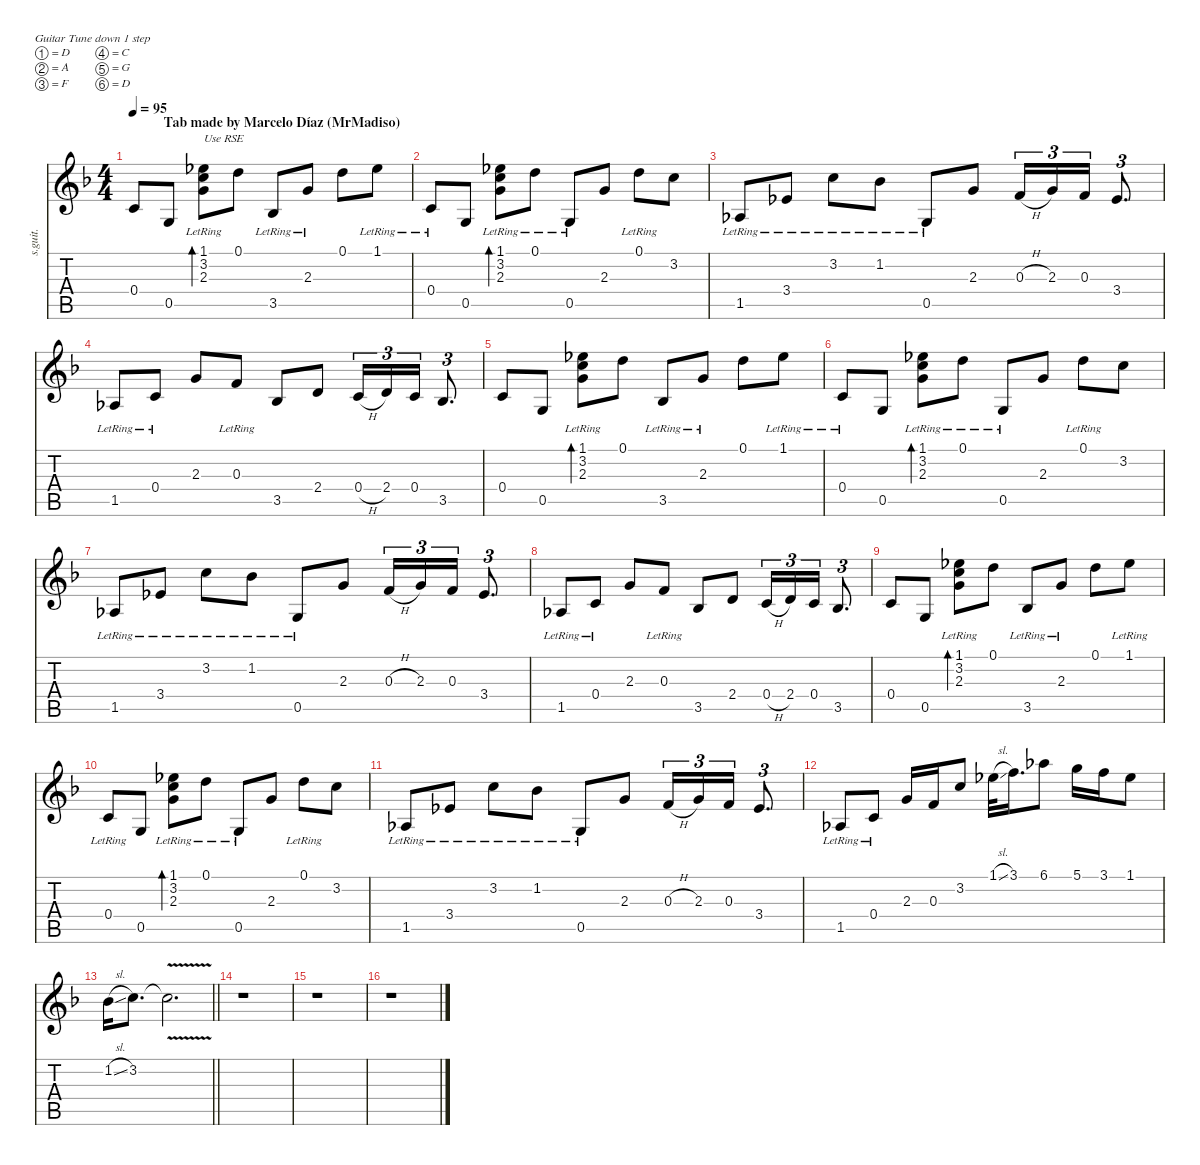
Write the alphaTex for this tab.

\defaultSystemsLayout 4
\hideDynamics
\bracketExtendMode nobrackets
\otherSystemsTrackNameOrientation horizontal
\track ("Emmpu(Acoustic)" "s.guit.") {instrument acousticguitarsteel}
\staff {score tabs}
\tuning (D4 A3 F3 C3 G2 D2)
\ts (4 4)
\beaming (8 2 2 2 2)
\section ("" "          Tab made by Marcelo Díaz (MrMadiso)")
\tempo 95
\clef g2
\ks f
0.4.8{dy f instrument acousticguitarsteel} 0.5.8 (1.1{lr} 3.2{lr} 2.3{lr}).8{bd 120 txt "Use RSE"} 0.1.8 3.5{lr}.8 2.3{lr}.8 0.1.8 1.1{lr}.8 |
0.4{lr}.8 0.5.8 (1.1{lr} 3.2{lr} 2.3{lr}).8{bd 60} 0.1{lr}.8 0.5{lr}.8 2.3.8 0.1{lr}.8 3.2.8 |
1.5{lr}.8 3.4{lr}.8 3.2{lr}.8 1.2{lr}.8 0.5{lr}.8 2.3.8 0.3{h}.16{tu (3 2)} 2.3.16{tu (3 2)} 0.3.16{tu (3 2)} 3.4.8{d tu (3 2)} |
1.5{lr}.8 0.4{lr}.8 2.3.8 0.3{lr}.8 3.5.8 2.4.8 0.4{h}.16{tu (3 2)} 2.4.16{tu (3 2)} 0.4.16{tu (3 2)} 3.5.8{d tu (3 2)} |
0.4.8 0.5.8 (1.1{lr} 3.2{lr} 2.3{lr}).8{bd 120} 0.1.8 3.5{lr}.8 2.3{lr}.8 0.1.8 1.1{lr}.8 |
0.4{lr}.8 0.5.8 (1.1{lr} 3.2{lr} 2.3{lr}).8{bd 60} 0.1{lr}.8 0.5{lr}.8 2.3.8 0.1{lr}.8 3.2.8 |
1.5{lr}.8 3.4{lr}.8 3.2{lr}.8 1.2{lr}.8 0.5{lr}.8 2.3.8 0.3{h}.16{tu (3 2)} 2.3.16{tu (3 2)} 0.3.16{tu (3 2)} 3.4.8{d tu (3 2)} |
1.5{lr}.8 0.4{lr}.8 2.3.8 0.3{lr}.8 3.5.8 2.4.8 0.4{h}.16{tu (3 2)} 2.4.16{tu (3 2)} 0.4.16{tu (3 2)} 3.5.8{d tu (3 2)} |
0.4.8 0.5.8 (1.1{lr} 3.2{lr} 2.3{lr}).8{bd 120} 0.1.8 3.5{lr}.8 2.3{lr}.8 0.1.8 1.1{lr}.8 |
0.4{lr}.8 0.5.8 (1.1{lr} 3.2{lr} 2.3{lr}).8{bd 60} 0.1{lr}.8 0.5{lr}.8 2.3.8 0.1{lr}.8 3.2.8 |
1.5{lr}.8 3.4{lr}.8 3.2{lr}.8 1.2{lr}.8 0.5{lr}.8 2.3.8 0.3{h}.16{tu (3 2)} 2.3.16{tu (3 2)} 0.3.16{tu (3 2)} 3.4.8{d tu (3 2)} |
1.5{lr}.8 0.4{lr}.8 2.3.16 0.3.16 3.2.8 1.1{sl}.32 3.1.16{d} 6.1.8 5.1.16 3.1.16 1.1.8 |
\barLineRight lightlight
1.2{sl}.16 3.2.8{d} 3.2{v t}.2{d} |
r.1 |
r.1 |
r.1
